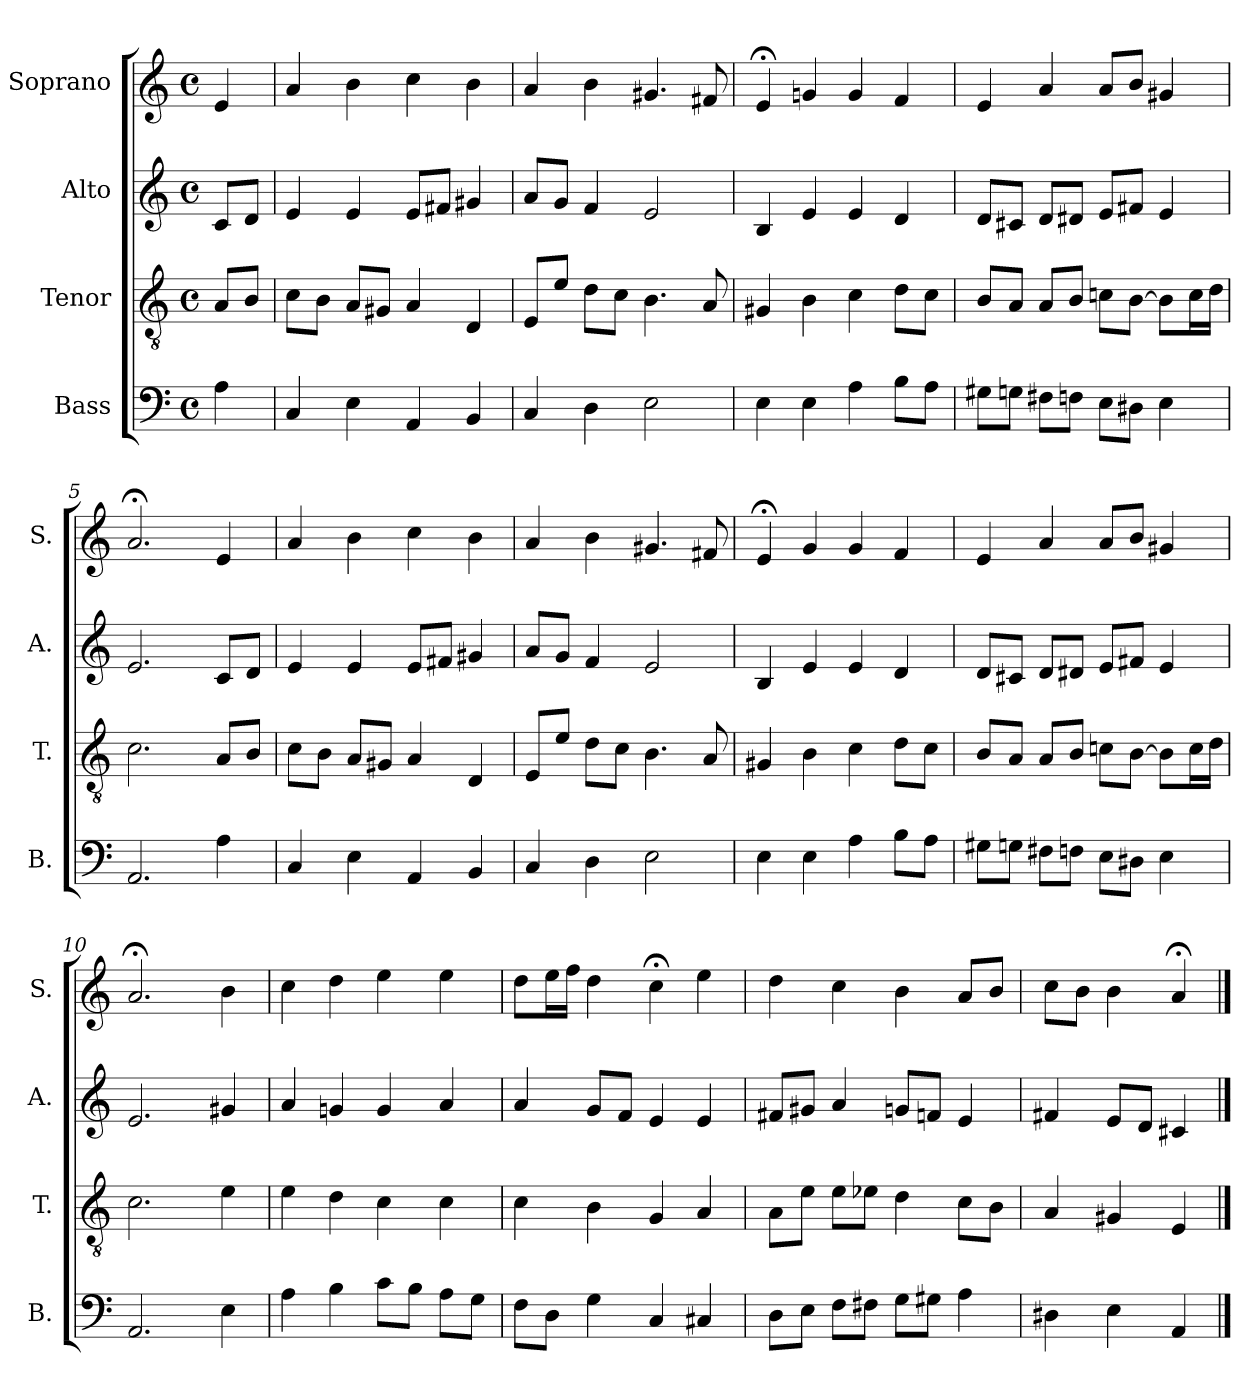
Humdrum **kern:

**kern	**kern	**kern	**kern
*part4	*part3	*part2	*part1
*staff4	*staff3	*staff2	*staff1
*I"Bass	*I"Tenor	*I"Alto	*I"Soprano
*I'B.	*I'T.	*I'A.	*I'S.
*clefF4	*clefGv2	*clefG2	*clefG2
*k[]	*k[]	*k[]	*k[]
*a:	*a:	*a:	*a:
*M4/4	*M4/4	*M4/4	*M4/4
*met(c)	*met(c)	*met(c)	*met(c)
=	=	=	=
4A\	8A/L	8c/L	4e/
.	8B/J	8d/J	.
=1	=1	=1	=1
4C/	8c\L	4e/	4a/
.	8B\J	.	.
4E\	8A/L	4e/	4b\
.	8G#X/J	.	.
4AA/	4A/	8e/L	4cc\
.	.	8f#X/J	.
4BB/	4D/	4g#X/	4b\
=2	=2	=2	=2
4C/	8E/L	8a/L	4a/
.	8e/J	8g/J	.
4D\	8d\L	4f/	4b\
.	8c\J	.	.
2E\	4.B\	2e/	4.g#X/
.	8A/	.	8f#X/
=3	=3	=3	=3
4E\	4G#X/	4B/	4e;</
4E\	4B\	4e/	4gn/
4A\	4c\	4e/	4g/
8B\L	8d\L	4d/	4f/
8A\J	8c\J	.	.
=4	=4	=4	=4
8G#X\L	8B/L	8d/L	4e/
8Gn\J	8A/J	8c#X/J	.
8F#X\L	8A/L	8d/L	4a/
8Fn\J	8B/J	8d#X/J	.
8E\L	8cn\L	8e/L	8a/L
8D#X\J	[8B\J	8f#X/J	8b/J
4E\	8B\L]	4e/	4g#X/
.	16c\L	.	.
.	16d\JJ	.	.
!!LO:LB:g=z
=5	=5	=5	=5
2.AA/	2.c\	2.e/	2.a;</
4A\	8A/L	8c/L	4e/
.	8B/J	8d/J	.
=6	=6	=6	=6
4C/	8c\L	4e/	4a/
.	8B\J	.	.
4E\	8A/L	4e/	4b\
.	8G#X/J	.	.
4AA/	4A/	8e/L	4cc\
.	.	8f#X/J	.
4BB/	4D/	4g#X/	4b\
=7	=7	=7	=7
4C/	8E/L	8a/L	4a/
.	8e/J	8g/J	.
4D\	8d\L	4f/	4b\
.	8c\J	.	.
2E\	4.B\	2e/	4.g#X/
.	8A/	.	8f#X/
=8	=8	=8	=8
4E\	4G#X/	4B/	4e;</
4E\	4B\	4e/	4g/
4A\	4c\	4e/	4g/
8B\L	8d\L	4d/	4f/
8A\J	8c\J	.	.
=9	=9	=9	=9
8G#X\L	8B/L	8d/L	4e/
8Gn\J	8A/J	8c#X/J	.
8F#X\L	8A/L	8d/L	4a/
8Fn\J	8B/J	8d#X/J	.
8E\L	8cn\L	8e/L	8a/L
8D#X\J	[8B\J	8f#X/J	8b/J
4E\	8B\L]	4e/	4g#X/
.	16c\L	.	.
.	16d\JJ	.	.
!!LO:LB:g=z
=10	=10	=10	=10
2.AA/	2.c\	2.e/	2.a;</
4E\	4e\	4g#X/	4b\
=11	=11	=11	=11
4A\	4e\	4a/	4cc\
4B\	4d\	4gn/	4dd\
8c\L	4c\	4g/	4ee\
8B\J	.	.	.
8A\L	4c\	4a/	4ee\
8G\J	.	.	.
=12	=12	=12	=12
8F\L	4c\	4a/	8dd\L
8D\J	.	.	16ee\L
.	.	.	16ff\JJ
4G\	4B\	8g/L	4dd\
.	.	8f/J	.
4C/	4G/	4e/	4cc;<\
4C#X/	4A/	4e/	4ee\
=13	=13	=13	=13
8D\L	8A\L	8f#X/L	4dd\
8E\J	8e\J	8g#X/J	.
8F\L	8e\L	4a/	4cc\
8F#X\J	8e-X\J	.	.
8G\L	4d\	8gn/L	4b\
8G#X\J	.	8fn/J	.
4A\	8c\L	4e/	8a/L
.	8B\J	.	8b/J
=14	=14	=14	=14
4D#X\	4A/	4f#X/	8cc\L
.	.	.	8b\J
4E\	4G#X/	8e/L	4b\
.	.	8d/J	.
4AA/	4E/	4c#X/	4a;</
==	==	==	==
*-	*-	*-	*-
